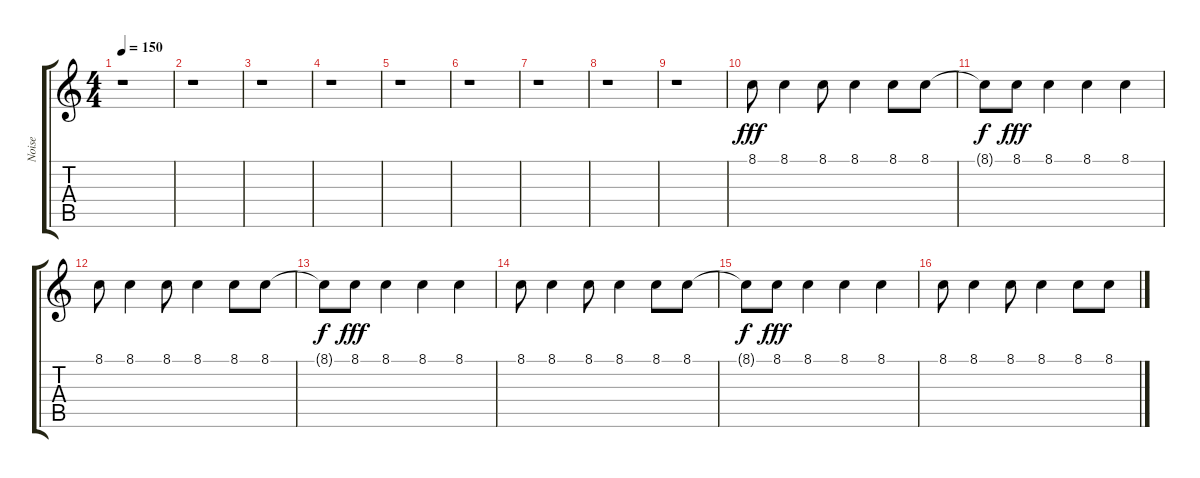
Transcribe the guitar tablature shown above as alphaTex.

\track ("Noise" "Noise") {instrument oboe}
\staff {score tabs}
\tuning (E4 B3 G3 D3 A2 E2) {hide}
\ts (4 4)
\tempo 150
\clef g2
\ks c
r.1{dy fff} |
r.1 |
r.1 |
r.1 |
r.1 |
r.1 |
r.1 |
r.1 |
r.1 |
8.1.8 8.1.4 8.1.8 8.1.4 8.1.8 8.1.8 |
8.1{t}.8{dy f} 8.1.8{dy fff} 8.1.4 8.1.4 8.1.4 |
8.1.8 8.1.4 8.1.8 8.1.4 8.1.8 8.1.8 |
8.1{t}.8{dy f} 8.1.8{dy fff} 8.1.4 8.1.4 8.1.4 |
8.1.8 8.1.4 8.1.8 8.1.4 8.1.8 8.1.8 |
8.1{t}.8{dy f} 8.1.8{dy fff} 8.1.4 8.1.4 8.1.4 |
8.1.8 8.1.4 8.1.8 8.1.4 8.1.8 8.1.8
